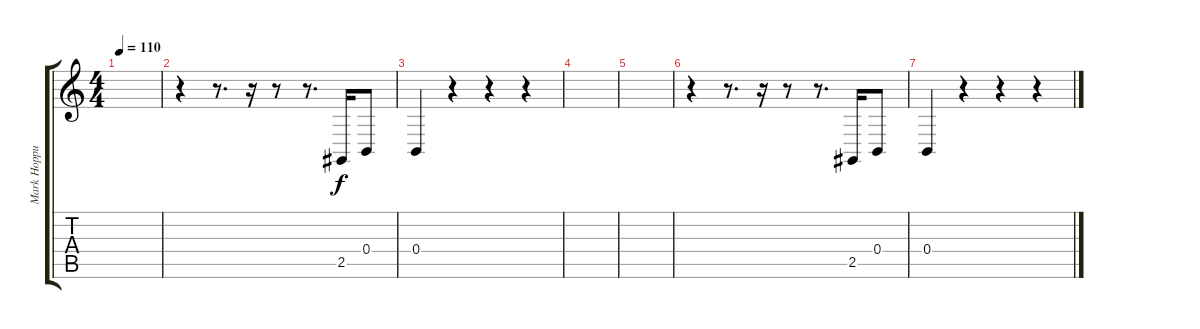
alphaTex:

\track ("Mark Hoppus Voice (Back and Delay)" "Mark Hoppu") {instrument bassoon}
\staff {score tabs}
\tuning (Db4 Ab3 E3 B2 Gb2 Db2) {hide}
\ts (4 4)
\tempo 110
\clef g2
\ks c
|
r.4 r.8{d} r.16 r.8 r.8{d} 2.5.16 0.4.8 |
0.4.4 r.4 r.4 r.4 |
|
|
r.4 r.8{d} r.16 r.8 r.8{d} 2.5.16 0.4.8 |
0.4.4 r.4 r.4 r.4
